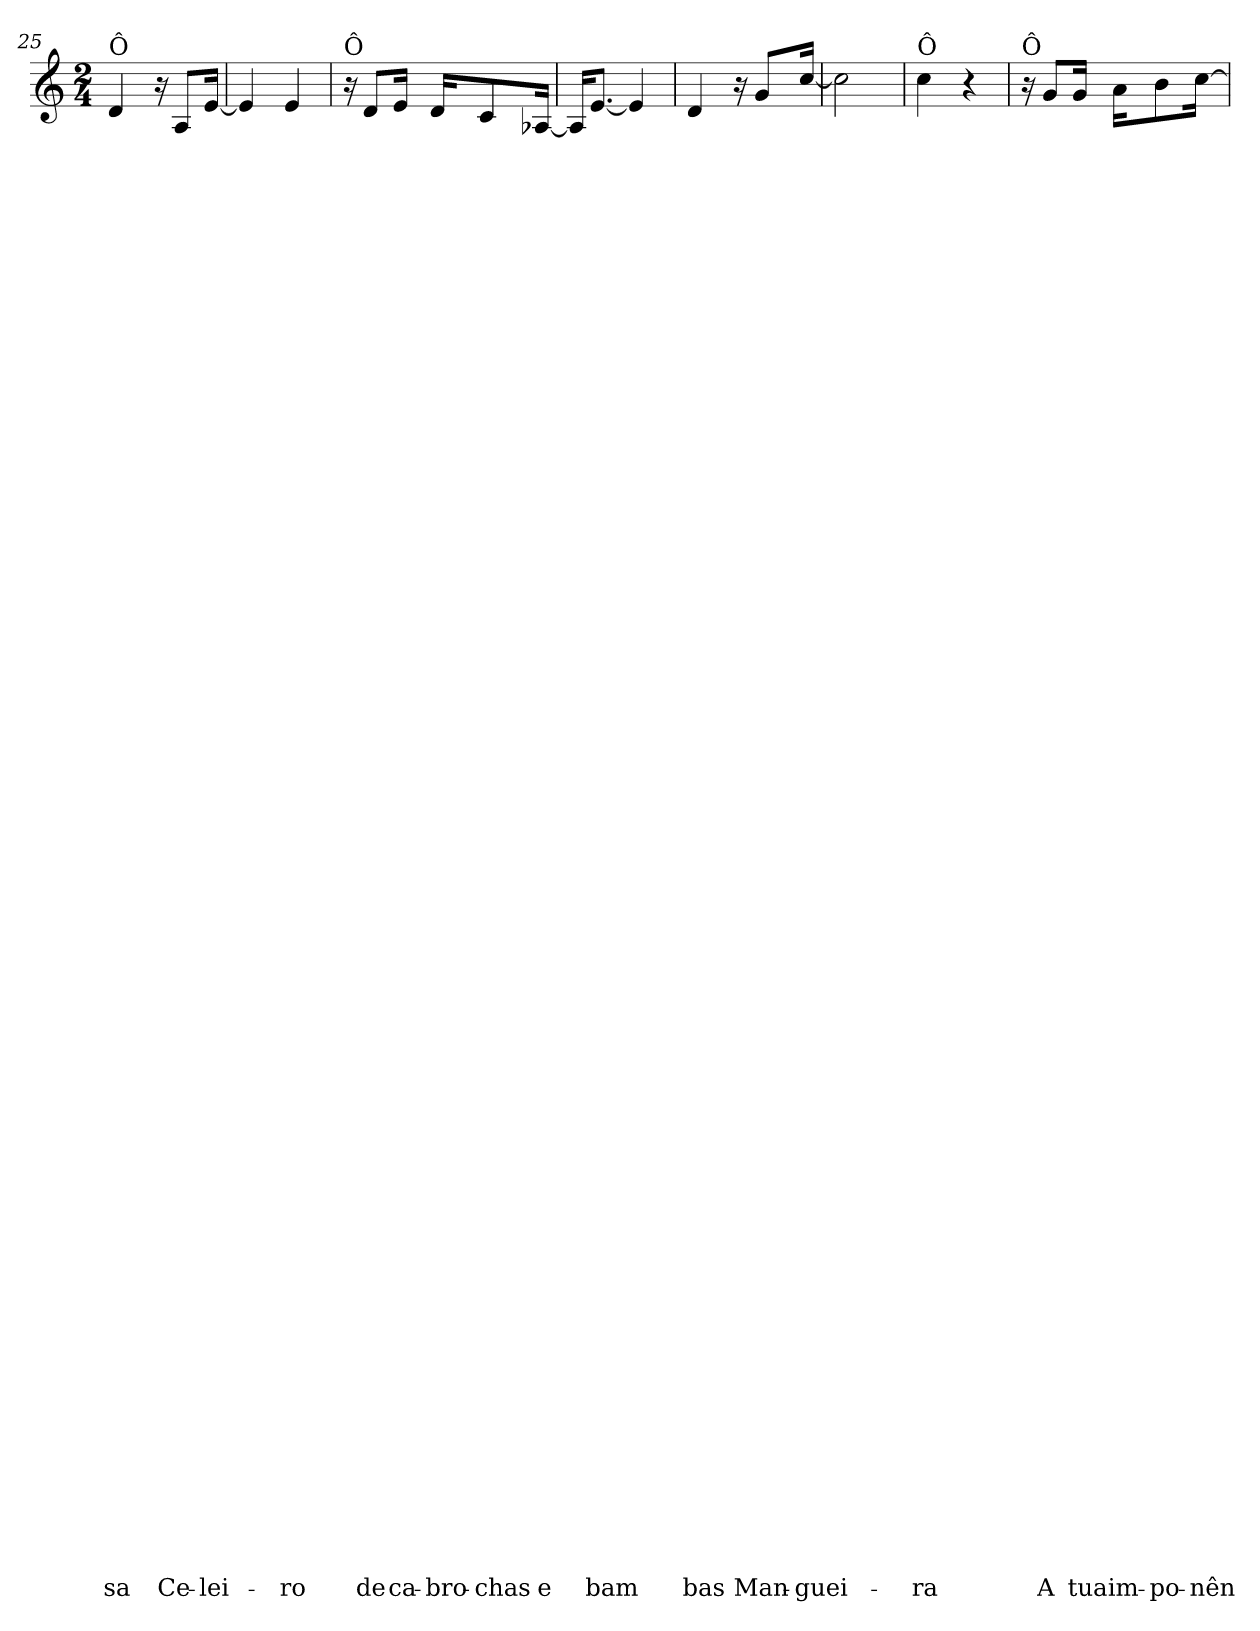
**kern	**text	**text	**text	**text	**text	**text	**text	**text	**text	**text	**text	**text	**text	**text	**text	**text	**text	**text	**text	**text	**text	**text	**text	**text	**text	**text	**text	**text	**text	**text	**text	**text	**text	**text	**text	**text	**text	**text	**text	**text	**text	**text	**text	**text	**text	**text	**text	**text	**text	**text	**text	**text	**text	**text	**text	**text	**text	**text	**text	**text	**text
*part1	*part1	*part1	*part1	*part1	*part1	*part1	*part1	*part1	*part1	*part1	*part1	*part1	*part1	*part1	*part1	*part1	*part1	*part1	*part1	*part1	*part1	*part1	*part1	*part1	*part1	*part1	*part1	*part1	*part1	*part1	*part1	*part1	*part1	*part1	*part1	*part1	*part1	*part1	*part1	*part1	*part1	*part1	*part1	*part1	*part1	*part1	*part1	*part1	*part1	*part1	*part1	*part1	*part1	*part1	*part1	*part1	*part1	*part1	*part1	*part1	*part1
*staff1	*staff1	*staff1	*staff1	*staff1	*staff1	*staff1	*staff1	*staff1	*staff1	*staff1	*staff1	*staff1	*staff1	*staff1	*staff1	*staff1	*staff1	*staff1	*staff1	*staff1	*staff1	*staff1	*staff1	*staff1	*staff1	*staff1	*staff1	*staff1	*staff1	*staff1	*staff1	*staff1	*staff1	*staff1	*staff1	*staff1	*staff1	*staff1	*staff1	*staff1	*staff1	*staff1	*staff1	*staff1	*staff1	*staff1	*staff1	*staff1	*staff1	*staff1	*staff1	*staff1	*staff1	*staff1	*staff1	*staff1	*staff1	*staff1	*staff1	*staff1	*staff1
*clefG2	*	*	*	*	*	*	*	*	*	*	*	*	*	*	*	*	*	*	*	*	*	*	*	*	*	*	*	*	*	*	*	*	*	*	*	*	*	*	*	*	*	*	*	*	*	*	*	*	*	*	*	*	*	*	*	*	*	*	*	*	*
*k[]	*	*	*	*	*	*	*	*	*	*	*	*	*	*	*	*	*	*	*	*	*	*	*	*	*	*	*	*	*	*	*	*	*	*	*	*	*	*	*	*	*	*	*	*	*	*	*	*	*	*	*	*	*	*	*	*	*	*	*	*	*
*C:	*	*	*	*	*	*	*	*	*	*	*	*	*	*	*	*	*	*	*	*	*	*	*	*	*	*	*	*	*	*	*	*	*	*	*	*	*	*	*	*	*	*	*	*	*	*	*	*	*	*	*	*	*	*	*	*	*	*	*	*	*
*M2/4	*	*	*	*	*	*	*	*	*	*	*	*	*	*	*	*	*	*	*	*	*	*	*	*	*	*	*	*	*	*	*	*	*	*	*	*	*	*	*	*	*	*	*	*	*	*	*	*	*	*	*	*	*	*	*	*	*	*	*	*	*
=25	=25	=25	=25	=25	=25	=25	=25	=25	=25	=25	=25	=25	=25	=25	=25	=25	=25	=25	=25	=25	=25	=25	=25	=25	=25	=25	=25	=25	=25	=25	=25	=25	=25	=25	=25	=25	=25	=25	=25	=25	=25	=25	=25	=25	=25	=25	=25	=25	=25	=25	=25	=25	=25	=25	=25	=25	=25	=25	=25	=25	=25
!LO:TX:a:t=Ô	!	!	!	!	!	!	!	!	!	!	!	!	!	!	!	!	!	!	!	!	!	!	!	!	!	!	!	!	!	!	!	!	!	!	!	!	!	!	!	!	!	!	!	!	!	!	!	!	!	!	!	!	!	!	!	!	!	!	!	!	!
!	!	!	!	!	!	!	!	!	!	!	!	!	!	!	!	!	!	!	!	!	!	!	!	!	!	!	!	!	!	!	!	!	!	!	!	!	!	!	!	!	!	!	!	!	!	!	!	!	!	!	!	!	!	!	!	!	!	!	!	!	!LO:LY:b
4d/	.	.	.	.	.	.	.	.	.	.	.	.	.	.	.	.	.	.	.	.	.	.	.	.	.	.	.	.	.	.	.	.	.	.	.	.	.	.	.	.	.	.	.	.	.	.	.	.	.	.	.	.	.	.	.	.	.	.	.	.	-sa
16r	.	.	.	.	.	.	.	.	.	.	.	.	.	.	.	.	.	.	.	.	.	.	.	.	.	.	.	.	.	.	.	.	.	.	.	.	.	.	.	.	.	.	.	.	.	.	.	.	.	.	.	.	.	.	.	.	.	.	.	.	.
!	!	!	!	!	!	!	!	!	!	!	!	!	!	!	!	!	!	!	!	!	!	!	!	!	!	!	!	!	!	!	!	!	!	!	!	!	!	!	!	!	!	!	!	!	!	!	!	!	!	!	!	!	!	!	!	!	!	!	!	!	!LO:LY:b
8A/L	.	.	.	.	.	.	.	.	.	.	.	.	.	.	.	.	.	.	.	.	.	.	.	.	.	.	.	.	.	.	.	.	.	.	.	.	.	.	.	.	.	.	.	.	.	.	.	.	.	.	.	.	.	.	.	.	.	.	.	.	Ce-
!	!	!	!	!	!	!	!	!	!	!	!	!	!	!	!	!	!	!	!	!	!	!	!	!	!	!	!	!	!	!	!	!	!	!	!	!	!	!	!	!	!	!	!	!	!	!	!	!	!	!	!	!	!	!	!	!	!	!	!	!	!LO:LY:b
[16e/Jk	.	.	.	.	.	.	.	.	.	.	.	.	.	.	.	.	.	.	.	.	.	.	.	.	.	.	.	.	.	.	.	.	.	.	.	.	.	.	.	.	.	.	.	.	.	.	.	.	.	.	.	.	.	.	.	.	.	.	.	.	-lei-
=26	=26	=26	=26	=26	=26	=26	=26	=26	=26	=26	=26	=26	=26	=26	=26	=26	=26	=26	=26	=26	=26	=26	=26	=26	=26	=26	=26	=26	=26	=26	=26	=26	=26	=26	=26	=26	=26	=26	=26	=26	=26	=26	=26	=26	=26	=26	=26	=26	=26	=26	=26	=26	=26	=26	=26	=26	=26	=26	=26	=26	=26
4e/]	.	.	.	.	.	.	.	.	.	.	.	.	.	.	.	.	.	.	.	.	.	.	.	.	.	.	.	.	.	.	.	.	.	.	.	.	.	.	.	.	.	.	.	.	.	.	.	.	.	.	.	.	.	.	.	.	.	.	.	.	.
!	!	!	!	!	!	!	!	!	!	!	!	!	!	!	!	!	!	!	!	!	!	!	!	!	!	!	!	!	!	!	!	!	!	!	!	!	!	!	!	!	!	!	!	!	!	!	!	!	!	!	!	!	!	!	!	!	!	!	!	!	!LO:LY:b
4e/	.	.	.	.	.	.	.	.	.	.	.	.	.	.	.	.	.	.	.	.	.	.	.	.	.	.	.	.	.	.	.	.	.	.	.	.	.	.	.	.	.	.	.	.	.	.	.	.	.	.	.	.	.	.	.	.	.	.	.	.	-ro
=27	=27	=27	=27	=27	=27	=27	=27	=27	=27	=27	=27	=27	=27	=27	=27	=27	=27	=27	=27	=27	=27	=27	=27	=27	=27	=27	=27	=27	=27	=27	=27	=27	=27	=27	=27	=27	=27	=27	=27	=27	=27	=27	=27	=27	=27	=27	=27	=27	=27	=27	=27	=27	=27	=27	=27	=27	=27	=27	=27	=27	=27
!LO:TX:a:t=Ô	!	!	!	!	!	!	!	!	!	!	!	!	!	!	!	!	!	!	!	!	!	!	!	!	!	!	!	!	!	!	!	!	!	!	!	!	!	!	!	!	!	!	!	!	!	!	!	!	!	!	!	!	!	!	!	!	!	!	!	!	!
16r	.	.	.	.	.	.	.	.	.	.	.	.	.	.	.	.	.	.	.	.	.	.	.	.	.	.	.	.	.	.	.	.	.	.	.	.	.	.	.	.	.	.	.	.	.	.	.	.	.	.	.	.	.	.	.	.	.	.	.	.	.
!	!	!	!	!	!	!	!	!	!	!	!	!	!	!	!	!	!	!	!	!	!	!	!	!	!	!	!	!	!	!	!	!	!	!	!	!	!	!	!	!	!	!	!	!	!	!	!	!	!	!	!	!	!	!	!	!	!	!	!	!	!LO:LY:b
8d/L	.	.	.	.	.	.	.	.	.	.	.	.	.	.	.	.	.	.	.	.	.	.	.	.	.	.	.	.	.	.	.	.	.	.	.	.	.	.	.	.	.	.	.	.	.	.	.	.	.	.	.	.	.	.	.	.	.	.	.	.	de
!	!	!	!	!	!	!	!	!	!	!	!	!	!	!	!	!	!	!	!	!	!	!	!	!	!	!	!	!	!	!	!	!	!	!	!	!	!	!	!	!	!	!	!	!	!	!	!	!	!	!	!	!	!	!	!	!	!	!	!	!	!LO:LY:b
16e/Jk	.	.	.	.	.	.	.	.	.	.	.	.	.	.	.	.	.	.	.	.	.	.	.	.	.	.	.	.	.	.	.	.	.	.	.	.	.	.	.	.	.	.	.	.	.	.	.	.	.	.	.	.	.	.	.	.	.	.	.	.	ca-
!	!	!	!	!	!	!	!	!	!	!	!	!	!	!	!	!	!	!	!	!	!	!	!	!	!	!	!	!	!	!	!	!	!	!	!	!	!	!	!	!	!	!	!	!	!	!	!	!	!	!	!	!	!	!	!	!	!	!	!	!	!LO:LY:b
16d/KL	.	.	.	.	.	.	.	.	.	.	.	.	.	.	.	.	.	.	.	.	.	.	.	.	.	.	.	.	.	.	.	.	.	.	.	.	.	.	.	.	.	.	.	.	.	.	.	.	.	.	.	.	.	.	.	.	.	.	.	.	-bro-
!	!	!	!	!	!	!	!	!	!	!	!	!	!	!	!	!	!	!	!	!	!	!	!	!	!	!	!	!	!	!	!	!	!	!	!	!	!	!	!	!	!	!	!	!	!	!	!	!	!	!	!	!	!	!	!	!	!	!	!	!	!LO:LY:b
8c/	.	.	.	.	.	.	.	.	.	.	.	.	.	.	.	.	.	.	.	.	.	.	.	.	.	.	.	.	.	.	.	.	.	.	.	.	.	.	.	.	.	.	.	.	.	.	.	.	.	.	.	.	.	.	.	.	.	.	.	.	-chas
!	!	!	!	!	!	!	!	!	!	!	!	!	!	!	!	!	!	!	!	!	!	!	!	!	!	!	!	!	!	!	!	!	!	!	!	!	!	!	!	!	!	!	!	!	!	!	!	!	!	!	!	!	!	!	!	!	!	!	!	!	!LO:LY:b
[16A-X/Jk	.	.	.	.	.	.	.	.	.	.	.	.	.	.	.	.	.	.	.	.	.	.	.	.	.	.	.	.	.	.	.	.	.	.	.	.	.	.	.	.	.	.	.	.	.	.	.	.	.	.	.	.	.	.	.	.	.	.	.	.	e
=28	=28	=28	=28	=28	=28	=28	=28	=28	=28	=28	=28	=28	=28	=28	=28	=28	=28	=28	=28	=28	=28	=28	=28	=28	=28	=28	=28	=28	=28	=28	=28	=28	=28	=28	=28	=28	=28	=28	=28	=28	=28	=28	=28	=28	=28	=28	=28	=28	=28	=28	=28	=28	=28	=28	=28	=28	=28	=28	=28	=28	=28
16A-/KL]	.	.	.	.	.	.	.	.	.	.	.	.	.	.	.	.	.	.	.	.	.	.	.	.	.	.	.	.	.	.	.	.	.	.	.	.	.	.	.	.	.	.	.	.	.	.	.	.	.	.	.	.	.	.	.	.	.	.	.	.	.
!	!	!	!	!	!	!	!	!	!	!	!	!	!	!	!	!	!	!	!	!	!	!	!	!	!	!	!	!	!	!	!	!	!	!	!	!	!	!	!	!	!	!	!	!	!	!	!	!	!	!	!	!	!	!	!	!	!	!	!	!	!LO:LY:b
[8.e/J	.	.	.	.	.	.	.	.	.	.	.	.	.	.	.	.	.	.	.	.	.	.	.	.	.	.	.	.	.	.	.	.	.	.	.	.	.	.	.	.	.	.	.	.	.	.	.	.	.	.	.	.	.	.	.	.	.	.	.	.	bam
4e/]	.	.	.	.	.	.	.	.	.	.	.	.	.	.	.	.	.	.	.	.	.	.	.	.	.	.	.	.	.	.	.	.	.	.	.	.	.	.	.	.	.	.	.	.	.	.	.	.	.	.	.	.	.	.	.	.	.	.	.	.	.
!!LO:LB:g=z
=29	=29	=29	=29	=29	=29	=29	=29	=29	=29	=29	=29	=29	=29	=29	=29	=29	=29	=29	=29	=29	=29	=29	=29	=29	=29	=29	=29	=29	=29	=29	=29	=29	=29	=29	=29	=29	=29	=29	=29	=29	=29	=29	=29	=29	=29	=29	=29	=29	=29	=29	=29	=29	=29	=29	=29	=29	=29	=29	=29	=29	=29
!	!	!	!	!	!	!	!	!	!	!	!	!	!	!	!	!	!	!	!	!	!	!	!	!	!	!	!	!	!	!	!	!	!	!	!	!	!	!	!	!	!	!	!	!	!	!	!	!	!	!	!	!	!	!	!	!	!	!	!	!	!LO:LY:b
4d/	.	.	.	.	.	.	.	.	.	.	.	.	.	.	.	.	.	.	.	.	.	.	.	.	.	.	.	.	.	.	.	.	.	.	.	.	.	.	.	.	.	.	.	.	.	.	.	.	.	.	.	.	.	.	.	.	.	.	.	.	bas
16r	.	.	.	.	.	.	.	.	.	.	.	.	.	.	.	.	.	.	.	.	.	.	.	.	.	.	.	.	.	.	.	.	.	.	.	.	.	.	.	.	.	.	.	.	.	.	.	.	.	.	.	.	.	.	.	.	.	.	.	.	.
!	!	!	!	!	!	!	!	!	!	!	!	!	!	!	!	!	!	!	!	!	!	!	!	!	!	!	!	!	!	!	!	!	!	!	!	!	!	!	!	!	!	!	!	!	!	!	!	!	!	!	!	!	!	!	!	!	!	!	!	!	!LO:LY:b
8g/L	.	.	.	.	.	.	.	.	.	.	.	.	.	.	.	.	.	.	.	.	.	.	.	.	.	.	.	.	.	.	.	.	.	.	.	.	.	.	.	.	.	.	.	.	.	.	.	.	.	.	.	.	.	.	.	.	.	.	.	.	Man-
!	!	!	!	!	!	!	!	!	!	!	!	!	!	!	!	!	!	!	!	!	!	!	!	!	!	!	!	!	!	!	!	!	!	!	!	!	!	!	!	!	!	!	!	!	!	!	!	!	!	!	!	!	!	!	!	!	!	!	!	!	!LO:LY:b
[16cc/Jk	.	.	.	.	.	.	.	.	.	.	.	.	.	.	.	.	.	.	.	.	.	.	.	.	.	.	.	.	.	.	.	.	.	.	.	.	.	.	.	.	.	.	.	.	.	.	.	.	.	.	.	.	.	.	.	.	.	.	.	.	-guei-
=30	=30	=30	=30	=30	=30	=30	=30	=30	=30	=30	=30	=30	=30	=30	=30	=30	=30	=30	=30	=30	=30	=30	=30	=30	=30	=30	=30	=30	=30	=30	=30	=30	=30	=30	=30	=30	=30	=30	=30	=30	=30	=30	=30	=30	=30	=30	=30	=30	=30	=30	=30	=30	=30	=30	=30	=30	=30	=30	=30	=30	=30
2cc\]	.	.	.	.	.	.	.	.	.	.	.	.	.	.	.	.	.	.	.	.	.	.	.	.	.	.	.	.	.	.	.	.	.	.	.	.	.	.	.	.	.	.	.	.	.	.	.	.	.	.	.	.	.	.	.	.	.	.	.	.	.
=31	=31	=31	=31	=31	=31	=31	=31	=31	=31	=31	=31	=31	=31	=31	=31	=31	=31	=31	=31	=31	=31	=31	=31	=31	=31	=31	=31	=31	=31	=31	=31	=31	=31	=31	=31	=31	=31	=31	=31	=31	=31	=31	=31	=31	=31	=31	=31	=31	=31	=31	=31	=31	=31	=31	=31	=31	=31	=31	=31	=31	=31
!LO:TX:a:t=Ô	!	!	!	!	!	!	!	!	!	!	!	!	!	!	!	!	!	!	!	!	!	!	!	!	!	!	!	!	!	!	!	!	!	!	!	!	!	!	!	!	!	!	!	!	!	!	!	!	!	!	!	!	!	!	!	!	!	!	!	!	!
!	!	!	!	!	!	!	!	!	!	!	!	!	!	!	!	!	!	!	!	!	!	!	!	!	!	!	!	!	!	!	!	!	!	!	!	!	!	!	!	!	!	!	!	!	!	!	!	!	!	!	!	!	!	!	!	!	!	!	!	!	!LO:LY:b
4cc\	.	.	.	.	.	.	.	.	.	.	.	.	.	.	.	.	.	.	.	.	.	.	.	.	.	.	.	.	.	.	.	.	.	.	.	.	.	.	.	.	.	.	.	.	.	.	.	.	.	.	.	.	.	.	.	.	.	.	.	.	-ra
4r	.	.	.	.	.	.	.	.	.	.	.	.	.	.	.	.	.	.	.	.	.	.	.	.	.	.	.	.	.	.	.	.	.	.	.	.	.	.	.	.	.	.	.	.	.	.	.	.	.	.	.	.	.	.	.	.	.	.	.	.	.
=32	=32	=32	=32	=32	=32	=32	=32	=32	=32	=32	=32	=32	=32	=32	=32	=32	=32	=32	=32	=32	=32	=32	=32	=32	=32	=32	=32	=32	=32	=32	=32	=32	=32	=32	=32	=32	=32	=32	=32	=32	=32	=32	=32	=32	=32	=32	=32	=32	=32	=32	=32	=32	=32	=32	=32	=32	=32	=32	=32	=32	=32
!LO:TX:a:t=Ô	!	!	!	!	!	!	!	!	!	!	!	!	!	!	!	!	!	!	!	!	!	!	!	!	!	!	!	!	!	!	!	!	!	!	!	!	!	!	!	!	!	!	!	!	!	!	!	!	!	!	!	!	!	!	!	!	!	!	!	!	!
16r	.	.	.	.	.	.	.	.	.	.	.	.	.	.	.	.	.	.	.	.	.	.	.	.	.	.	.	.	.	.	.	.	.	.	.	.	.	.	.	.	.	.	.	.	.	.	.	.	.	.	.	.	.	.	.	.	.	.	.	.	.
!	!	!	!	!	!	!	!	!	!	!	!	!	!	!	!	!	!	!	!	!	!	!	!	!	!	!	!	!	!	!	!	!	!	!	!	!	!	!	!	!	!	!	!	!	!	!	!	!	!	!	!	!	!	!	!	!	!	!	!	!	!LO:LY:b
8g/L	.	.	.	.	.	.	.	.	.	.	.	.	.	.	.	.	.	.	.	.	.	.	.	.	.	.	.	.	.	.	.	.	.	.	.	.	.	.	.	.	.	.	.	.	.	.	.	.	.	.	.	.	.	.	.	.	.	.	.	.	A
!	!	!	!	!	!	!	!	!	!	!	!	!	!	!	!	!	!	!	!	!	!	!	!	!	!	!	!	!	!	!	!	!	!	!	!	!	!	!	!	!	!	!	!	!	!	!	!	!	!	!	!	!	!	!	!	!	!	!	!	!	!LO:LY:b
16g/Jk	.	.	.	.	.	.	.	.	.	.	.	.	.	.	.	.	.	.	.	.	.	.	.	.	.	.	.	.	.	.	.	.	.	.	.	.	.	.	.	.	.	.	.	.	.	.	.	.	.	.	.	.	.	.	.	.	.	.	.	.	tua
!	!	!	!	!	!	!	!	!	!	!	!	!	!	!	!	!	!	!	!	!	!	!	!	!	!	!	!	!	!	!	!	!	!	!	!	!	!	!	!	!	!	!	!	!	!	!	!	!	!	!	!	!	!	!	!	!	!	!	!	!	!LO:LY:b
16a\KL	.	.	.	.	.	.	.	.	.	.	.	.	.	.	.	.	.	.	.	.	.	.	.	.	.	.	.	.	.	.	.	.	.	.	.	.	.	.	.	.	.	.	.	.	.	.	.	.	.	.	.	.	.	.	.	.	.	.	.	.	im-
!	!	!	!	!	!	!	!	!	!	!	!	!	!	!	!	!	!	!	!	!	!	!	!	!	!	!	!	!	!	!	!	!	!	!	!	!	!	!	!	!	!	!	!	!	!	!	!	!	!	!	!	!	!	!	!	!	!	!	!	!	!LO:LY:b
8b\	.	.	.	.	.	.	.	.	.	.	.	.	.	.	.	.	.	.	.	.	.	.	.	.	.	.	.	.	.	.	.	.	.	.	.	.	.	.	.	.	.	.	.	.	.	.	.	.	.	.	.	.	.	.	.	.	.	.	.	.	-po-
!	!	!	!	!	!	!	!	!	!	!	!	!	!	!	!	!	!	!	!	!	!	!	!	!	!	!	!	!	!	!	!	!	!	!	!	!	!	!	!	!	!	!	!	!	!	!	!	!	!	!	!	!	!	!	!	!	!	!	!	!	!LO:LY:b
[16cc\Jk	.	.	.	.	.	.	.	.	.	.	.	.	.	.	.	.	.	.	.	.	.	.	.	.	.	.	.	.	.	.	.	.	.	.	.	.	.	.	.	.	.	.	.	.	.	.	.	.	.	.	.	.	.	.	.	.	.	.	.	.	-nên-
=	=	=	=	=	=	=	=	=	=	=	=	=	=	=	=	=	=	=	=	=	=	=	=	=	=	=	=	=	=	=	=	=	=	=	=	=	=	=	=	=	=	=	=	=	=	=	=	=	=	=	=	=	=	=	=	=	=	=	=	=	=
*-	*-	*-	*-	*-	*-	*-	*-	*-	*-	*-	*-	*-	*-	*-	*-	*-	*-	*-	*-	*-	*-	*-	*-	*-	*-	*-	*-	*-	*-	*-	*-	*-	*-	*-	*-	*-	*-	*-	*-	*-	*-	*-	*-	*-	*-	*-	*-	*-	*-	*-	*-	*-	*-	*-	*-	*-	*-	*-	*-	*-	*-
